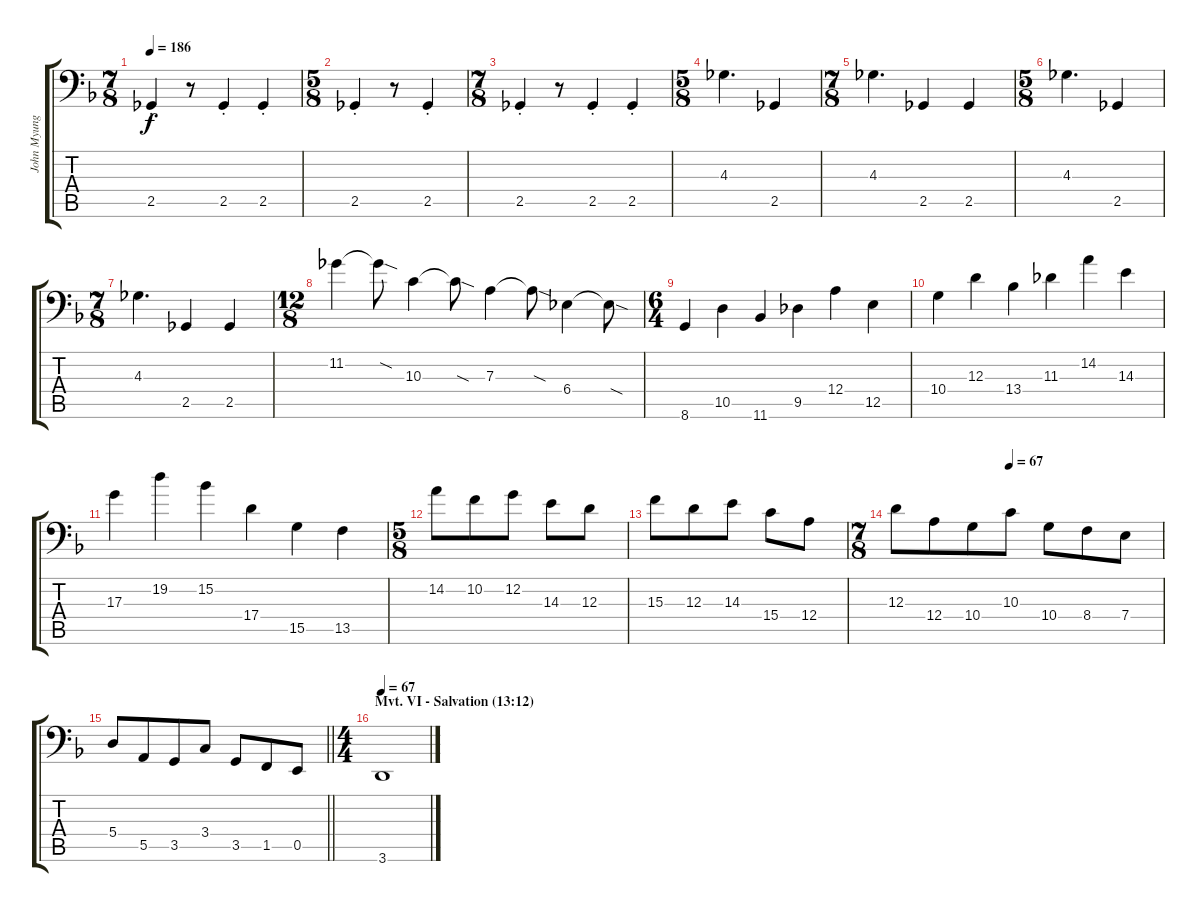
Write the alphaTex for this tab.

\track ("John Myung Bass" "John Myung") {instrument electricbassfinger}
\staff {score tabs}
\tuning (C3 G2 D2 A1 E1 B0) {hide}
\ts (7 8)
\tempo 186
\clef f4
\ks dminor
2.5{st}.4{dy f} r.8 2.5{st}.4 2.5{st}.4 |
\ts (5 8)
2.5{st}.4 r.8 2.5{st}.4 |
\ts (7 8)
2.5{st}.4 r.8 2.5{st}.4 2.5{st}.4 |
\ts (5 8)
4.3.4{d} 2.5.4 |
\ts (7 8)
4.3.4{d} 2.5.4 2.5.4 |
\ts (5 8)
4.3.4{d} 2.5.4 |
\ts (7 8)
4.3.4{d} 2.5.4 2.5.4 |
\ts (12 8)
11.2.4 11.2{sod t}.8 10.3.4 10.3{sod t}.8 7.3.4 7.3{sod t}.8 6.4.4 6.4{sod t}.8 |
\ts (6 4)
8.6.4 10.5.4 11.6.4 9.5.4 12.4.4 12.5.4 |
10.4.4 12.3.4 13.4.4 11.3.4 14.2.4 14.3.4 |
17.3.4 19.2.4 15.2.4 17.4.4 15.5.4 13.5.4 |
\ts (5 8)
14.2.8 10.2.8 12.2.8 14.3.8 12.3.8 |
15.3.8 12.3.8 14.3.8 15.4.8 12.4.8 |
\ts (7 8)
\tempo (67 0.42857142857142855)
12.3.8 12.4.8 10.4.8 10.3.8 10.4.8 8.4.8 7.4.8 |
\barLineRight lightlight
5.4.8 5.5.8 3.5.8 3.4.8 3.5.8 1.5.8 0.5.8 |
\ts (4 4)
\section ("" "Mvt. VI - Salvation (13:12)")
\tempo 67
3.6.1
